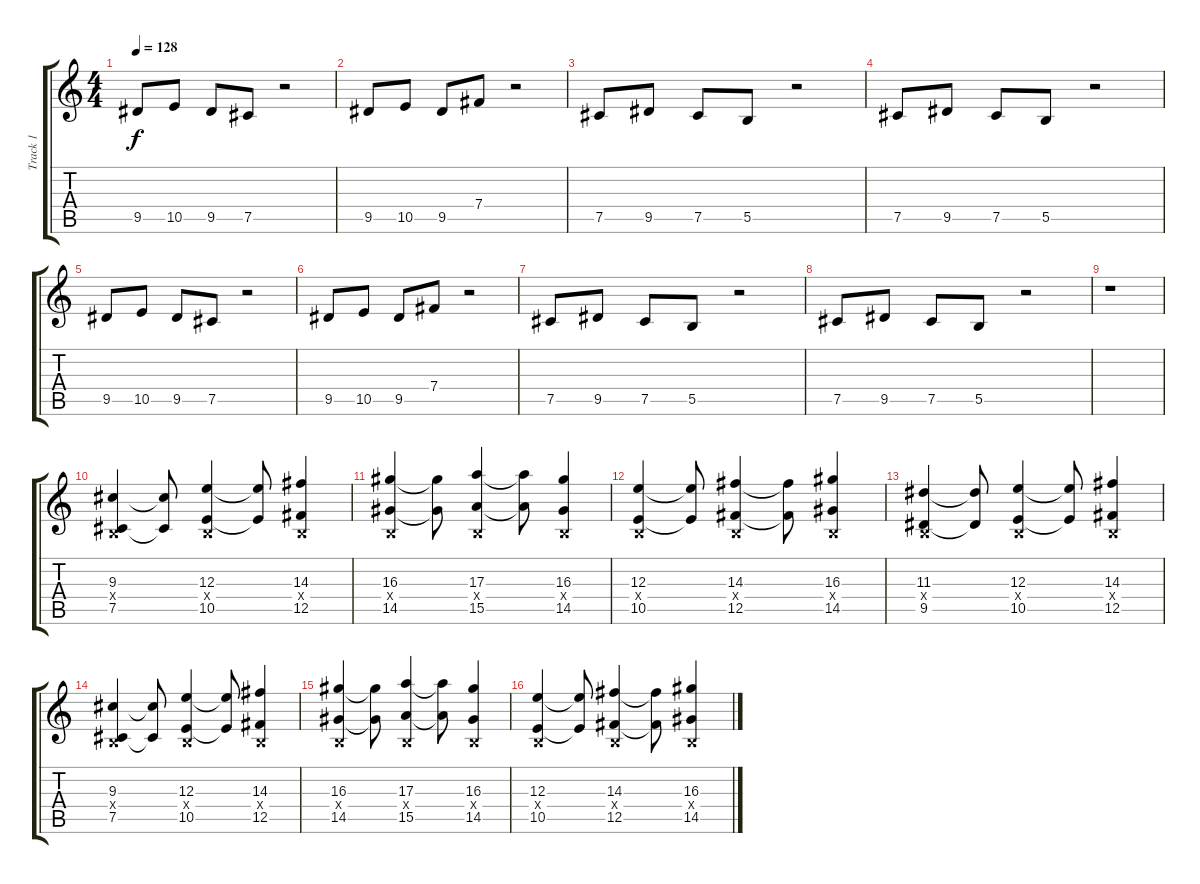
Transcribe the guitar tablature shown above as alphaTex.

\track ("Track 1" "Track 1") {instrument distortionguitar}
\staff {score tabs}
\tuning (Db4 Ab3 E3 B2 Gb2 B1) {hide}
\ts (4 4)
\tempo 128
\clef g2
\ks c
9.5.8{dy f} 10.5.8 9.5.8 7.5.8 r.2 |
9.5.8 10.5.8 9.5.8 7.4.8 r.2 |
7.5.8 9.5.8 7.5.8 5.5.8 r.2 |
7.5.8 9.5.8 7.5.8 5.5.8 r.2 |
9.5.8 10.5.8 9.5.8 7.5.8 r.2 |
9.5.8 10.5.8 9.5.8 7.4.8 r.2 |
7.5.8 9.5.8 7.5.8 5.5.8 r.2 |
7.5.8 9.5.8 7.5.8 5.5.8 r.2 |
r.1 |
(9.3 0.4{x} 7.5).4 (9.3{t} 7.5{t}).8 (12.3 0.4{x} 10.5).4 (12.3{t} 10.5{t}).8 (14.3 0.4{x} 12.5).4 |
(16.3 0.4{x} 14.5).4 (16.3{t} 14.5{t}).8 (17.3 0.4{x} 15.5).4 (17.3{t} 15.5{t}).8 (16.3 0.4{x} 14.5).4 |
(12.3 0.4{x} 10.5).4 (12.3{t} 10.5{t}).8 (14.3 0.4{x} 12.5).4 (14.3{t} 12.5{t}).8 (16.3 0.4{x} 14.5).4 |
(11.3 0.4{x} 9.5).4 (11.3{t} 9.5{t}).8 (12.3 0.4{x} 10.5).4 (12.3{t} 10.5{t}).8 (14.3 0.4{x} 12.5).4 |
(9.3 0.4{x} 7.5).4 (9.3{t} 7.5{t}).8 (12.3 0.4{x} 10.5).4 (12.3{t} 10.5{t}).8 (14.3 0.4{x} 12.5).4 |
(16.3 0.4{x} 14.5).4 (16.3{t} 14.5{t}).8 (17.3 0.4{x} 15.5).4 (17.3{t} 15.5{t}).8 (16.3 0.4{x} 14.5).4 |
(12.3 0.4{x} 10.5).4 (12.3{t} 10.5{t}).8 (14.3 0.4{x} 12.5).4 (14.3{t} 12.5{t}).8 (16.3 0.4{x} 14.5).4
